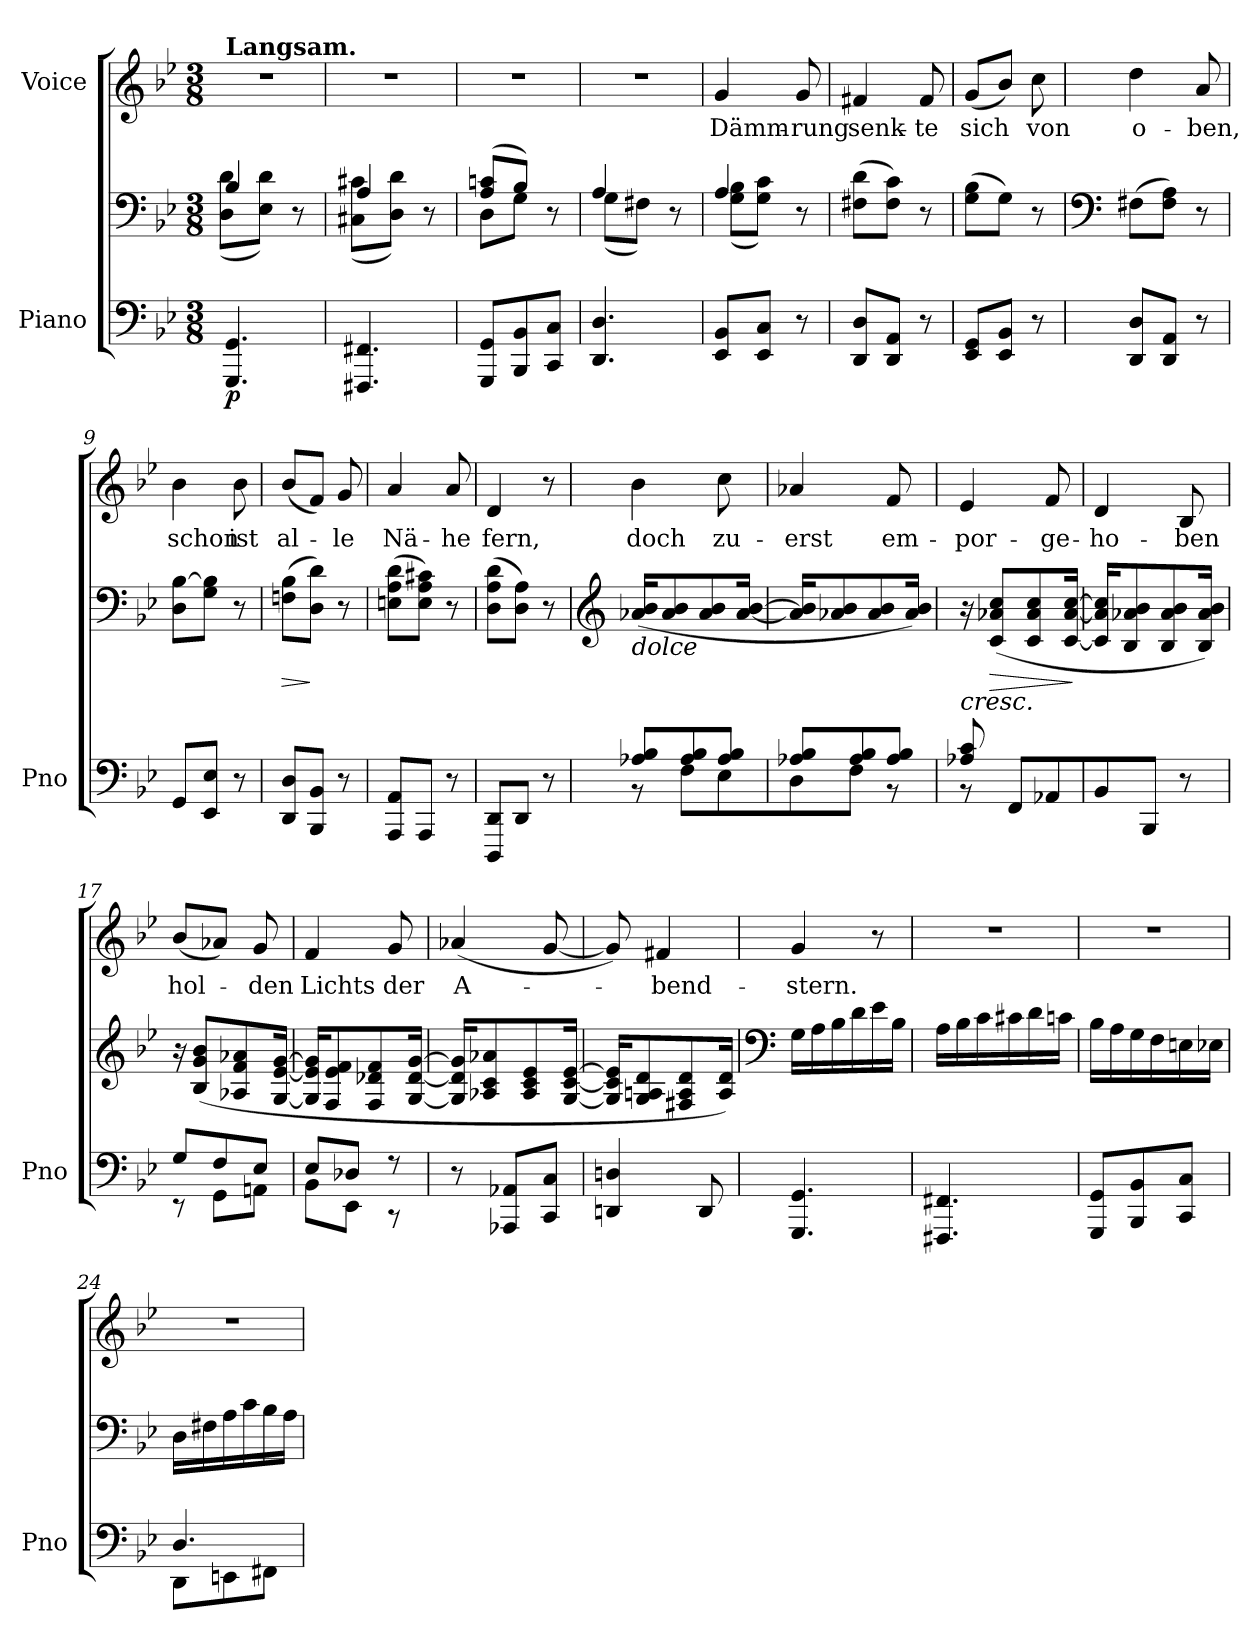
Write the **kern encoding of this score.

**kern	**kern	**dynam	**kern	**text
*part2	*part2	*part2	*part1	*part1
*staff3	*staff2	*staff2/3	*staff1	*staff1
*I"Piano	*	*	*I"Voice	*
*I'Pno	*	*	*	*
*clefF4	*clefF4	*	*clefG2	*
*k[b-e-]	*k[b-e-]	*	*k[b-e-]	*
*M3/8	*M3/8	*	*M3/8	*
=1	=1	=1	=1	=1
*	*^	*	*	*
!	!	!	!	!LO:TX:a:B:t=Langsam.	!
!	!	!	!LO:DY:b=2	!	!
4.GGG/ 4.GG/	4B-/	(8D\ 8d\L	p	4.r	.
.	.	8E-\ 8d\J)	.	.	.
.	8r	8ryy	.	.	.
=2	=2	=2	=2	=2	=2
4.FFF#X/ 4.FF#X/	4A/	(8C#X\ 8c#X\L	.	4.r	.
.	.	8D\ 8d\J)	.	.	.
.	8r	8ryy	.	.	.
=3	=3	=3	=3	=3	=3
8GGG/ 8GG/L	(8A/ 8cn/L	8D\L	.	4.r	.
8BBB-/ 8BB-/	8B-/J)	8G\J	.	.	.
8CC/ 8C/J	8r	8ryy	.	.	.
=4	=4	=4	=4	=4	=4
4.DD/ 4.D/	4A/	(8G\L	.	4.r	.
.	.	8F#X\J)	.	.	.
.	8r	8ryy	.	.	.
=5	=5	=5	=5	=5	=5
!	!	!	!	!	!LO:LY:b
8EE-/ 8BB-/L	4A/	(8G\ 8B-\L	.	4g/	Dämm-
8EE-/ 8C/J	.	8G\ 8c\J)	.	.	.
!	!	!	!	!	!LO:LY:b
8r	8r	8ryy	.	8g/	-rung
=6	=6	=6	=6	=6	=6
!	!	!	!	!	!LO:LY:b
*	*v	*v	*	*	*
8DD/ 8D/L	(8F#X\ 8d\L	.	4f#X/	senk-
8DD/ 8AA/J	8F#\ 8c\J)	.	.	.
!	!	!	!	!LO:LY:b
8r	8r	.	8f#/	-te
=7	=7	=7	=7	=7
!	!	!	!	!LO:LY:b
8EE-/ 8GG/L	(8G\ 8B-\L	.	(8g/L	sich
8EE-/ 8BB-/J	8G\J)	.	8b-/J)	.
!	!	!	!	!LO:LY:b
8r	8r	.	8cc\	von
!!LO:LB:g=z
=8	=8	=8	=8	=8
*	*clefF4	*	*	*
!	!	!	!	!LO:LY:b
8DD/ 8D/L	(8F#X\L	.	4dd\	o-
8DD/ 8AA/J	8F#\ 8A\J)	.	.	.
!	!	!	!	!LO:LY:b
8r	8r	.	8a/	-ben,
=9	=9	=9	=9	=9
!	!	!	!	!LO:LY:b
8GG/L	8D\ [8B-\L	.	4b-\	schon
8EE-/ 8E-/J	8G\ 8B-\]J	.	.	.
!	!	!	!	!LO:LY:b
8r	8r	.	8b-\	ist
=10	=10	=10	=10	=10
!	!	!LO:HP:b	!	!LO:LY:b
8DD/ 8D/L	(8Fn\ 8B-\L	>	(8b-/L	al-
8BBB-/ 8BB-/J	8D\ 8d\J)	]	8f/J)	.
!	!	!	!	!LO:LY:b
8r	8r	.	8g/	-le
=11	=11	=11	=11	=11
!	!	!	!	!LO:LY:b
8AAA/ 8AA/L	(8En\ 8A\ 8d\L	.	4a/	Nä-
8AAA/J	8E\ 8A\ 8c#X\J)	.	.	.
!	!	!	!	!LO:LY:b
8r	8r	.	8a/	-he
=12	=12	=12	=12	=12
!	!	!	!	!LO:LY:b
8DDD/ 8DD/L	(8D\ 8A\ 8d\L	.	4d/	fern,
8DD/J	8D\ 8A\J)	.	.	.
8r	8r	.	8r	.
=13	=13	=13	=13	=13
*	*clefG2	*	*	*
*^	*	*	*	*
!	!	!LO:TX:b:i:t=dolce	!	!	!
!	!	!	!	!	!LO:LY:b
8A-X/ 8B-/L	8r	(16a-X/ 16b-/KL	.	4b-\	doch
.	.	8a-/ 8b-/	.	.	.
8A-/ 8B-/	8F\L	.	.	.	.
.	.	8a-/ 8b-/	.	.	.
!	!	!	!	!	!LO:LY:b
8A-/ 8B-/J	8E-\	.	.	8cc\	zu-
.	.	[16a-/ [16b-/Jk	.	.	.
=14	=14	=14	=14	=14	=14
!	!	!	!	!	!LO:LY:b
8A-X/ 8B-/L	8D\	16a-/] 16b-/]KL	.	4a-X/	-erst
.	.	8a-X/ 8b-/	.	.	.
8A-/ 8B-/	8F\J	.	.	.	.
.	.	8a-/ 8b-/	.	.	.
!	!	!	!	!	!LO:LY:b
8A-/ 8B-/J	8r	.	.	8f/	em-
.	.	16a-/ 16b-/Jk)	.	.	.
!!LO:LB:g=z
=15	=15	=15	=15	=15	=15
!	!	!	!LO:HP:b	!	!LO:LY:b
8A-X/ 8c/	8r	16r	<	4e-/	-por-
!	!	!	!LO:HP:b	!	!
.	.	(8c/ 8a-X/ 8cc/L	>	.	.
8FF/L	4ryy	.	.	.	.
.	.	8c/ 8a-/ 8cc/	.	.	.
!	!	!	!	!	!LO:LY:b
8AA-X/	.	.	.	8f/	-ge-
.	.	[16c/ [16a-/ [16cc/Jk	.	.	.
*v	*v	*	*	*	*
.	.	[ ]	.	.
=16	=16	=16	=16	=16
!	!	!	!	!LO:LY:b
8BB-/	16c/] 16a-/] 16cc/]KL	.	4d/	-ho-
.	8B-/ 8a-X/ 8b-/	.	.	.
8BBB-/J	.	.	.	.
.	8B-/ 8a-/ 8b-/	.	.	.
!	!	!	!	!LO:LY:b
8r	.	.	8B-/	-ben
.	16B-/ 16a-/ 16b-/Jk)	.	.	.
=17	=17	=17	=17	=17
*^	*	*	*	*
!	!	!	!	!	!LO:LY:b
8G/L	8r	16r	.	(8b-/L	hol-
.	.	(8B-/ 8g/ 8b-/L	.	.	.
8F/	8GG\L	.	.	8a-X/J)	.
.	.	8A-X/ 8f/ 8a-X/	.	.	.
!	!	!	!	!	!LO:LY:b
8E-/J	8AAn\J	.	.	8g/	-den
.	.	[16G/ [16e-/ [16g/Jk	.	.	.
=18	=18	=18	=18	=18	=18
!	!	!	!	!	!LO:LY:b
8E-/L	8BB-\L	16G/] 16e-/] 16g/]KL	.	4f/	Lichts
.	.	8F/ 8e-/ 8f/	.	.	.
8D-X/J	8EE-\J	.	.	.	.
.	.	8F/ 8d-X/ 8f/	.	.	.
!	!	!	!	!	!LO:LY:b
8r	8r	.	.	8g/	der
.	.	[16G/ [16d-/ [16g/Jk	.	.	.
*v	*v	*	*	*	*
=19	=19	=19	=19	=19
!	!	!	!	!LO:LY:b
8r	16G/] 16d-/] 16g/]KL	.	(4a-X/	A--
.	8A-X/ 8c/ 8a-X/	.	.	.
8AAA-X/ 8AA-X/L	.	.	.	.
.	8A-/ 8c/ 8e-/	.	.	.
8CC/ 8C/J	.	.	[8g/	.
.	[16G/ [16c/ [16e-/Jk	.	.	.
=20	=20	=20	=20	=20
4DDn/ 4Dn/	16G/] 16c/] 16e-/]KL	.	8g/])	.
.	8G/ 8An/ 8d/	.	.	.
!	!	!	!	!LO:LY:b
.	.	.	4f#X/	-bend-
.	8F#X/ 8A/ 8d/	.	.	.
8DD/	.	.	.	.
.	16A/ 16d/Jk)	.	.	.
!!LO:PB:g=z
=21	=21	=21	=21	=21
*	*clefF4	*	*	*
!	!	!	!	!LO:LY:b
4.GGG/ 4.GG/	16G\LL	.	4g/	stern.
.	16A\	.	.	.
.	16B-\	.	.	.
.	16d\	.	.	.
!	!	!LO:DY:b	!	!
!	!	!LO:DY:n=1:b	!	!
.	16e-\	other-dynamics p	8r	.
.	16B-\JJ	.	.	.
=22	=22	=22	=22	=22
4.FFF#X/ 4.FF#X/	16A\LL	.	4.r	.
.	16B-\	.	.	.
.	16c\	.	.	.
.	16c#X\	.	.	.
.	16d\	.	.	.
.	16cn\JJ	.	.	.
=23	=23	=23	=23	=23
8GGG/ 8GG/L	16B-\LL	.	4.r	.
.	16A\	.	.	.
8BBB-/ 8BB-/	16G\	.	.	.
.	16F\	.	.	.
8CC/ 8C/J	16En\	.	.	.
.	16E-X\JJ	.	.	.
=24	=24	=24	=24	=24
*^	*	*	*	*
4.D/	8DD\L	16D\LL	.	4.r	.
.	.	16F#X\	.	.	.
.	8EEn\	16A\	.	.	.
.	.	16c\	.	.	.
.	8FF#X\J	16B-\	.	.	.
.	.	16A\JJ	.	.	.
*v	*v	*	*	*	*
=	=	=	=	=
*-	*-	*-	*-	*-
